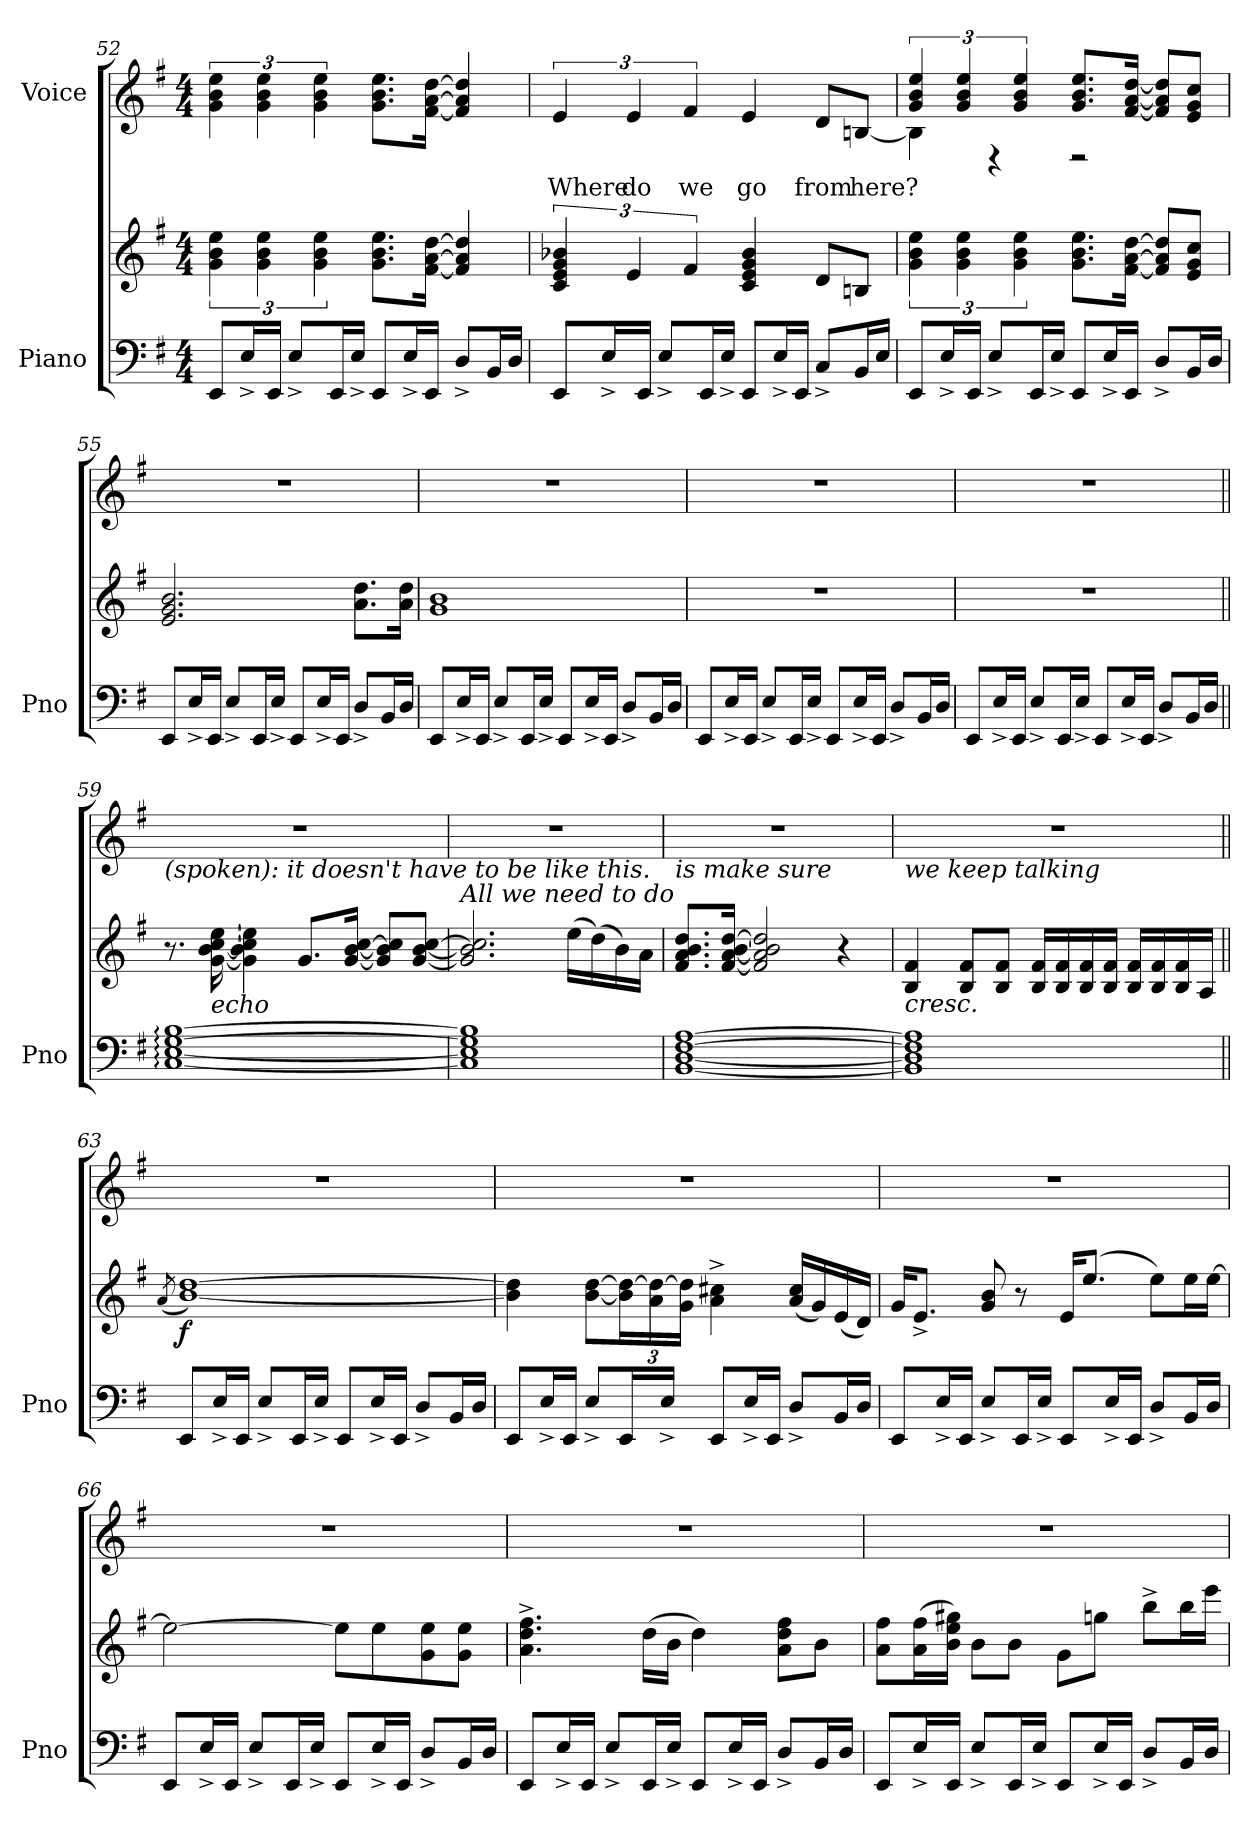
**kern	**kern	**dynam	**kern	**text
*part2	*part2	*part2	*part1	*part1
*staff3	*staff2	*staff2/3	*staff1	*staff1
*I"Piano	*	*	*I"Voice	*
*I'Pno	*	*	*	*
*clefF4	*clefG2	*	*clefG2	*
*k[f#]	*k[f#]	*	*k[f#]	*
*M4/4	*M4/4	*	*M4/4	*
=52	=52	=52	=52	=52
8EE/L	6g\ 6b\ 6ee\	.	6g\ 6b\ 6ee\	.
16E^/L	.	.	.	.
.	6g\ 6b\ 6ee\	.	6g\ 6b\ 6ee\	.
16EE/JJ	.	.	.	.
8E^/L	.	.	.	.
.	6g\ 6b\ 6ee\	.	6g\ 6b\ 6ee\	.
16EE/L	.	.	.	.
16E^/JJ	.	.	.	.
8EE/L	8.g\ 8.b\ 8.ee\L	.	8.g\ 8.b\ 8.ee\L	.
16E^/L	.	.	.	.
16EE/JJ	[16f#\ [16a\ [16dd\Jk	.	[16f#\ [16a\ [16dd\Jk	.
8D^/L	4f#/] 4a/] 4dd/]	.	4f#/] 4a/] 4dd/]	.
16BB/L	.	.	.	.
16D/JJ	.	.	.	.
!!LO:LB:g=z
=53	=53	=53	=53	=53
!	!	!	!	!LO:LY:b
8EE/L	6c/ 6e/ 6g/ 6b-X/	.	6e/	Where
16E^/L	.	.	.	.
!	!	!	!	!LO:LY:b
.	6e/	.	6e/	do
16EE/JJ	.	.	.	.
8E^/L	.	.	.	.
!	!	!	!	!LO:LY:b
.	6f#/	.	6f#/	we
16EE/L	.	.	.	.
16E^/JJ	.	.	.	.
!	!	!	!	!LO:LY:b
8EE/L	4c/ 4e/ 4g/ 4b-/	.	4e/	go
16E^/L	.	.	.	.
16EE/JJ	.	.	.	.
!	!	!	!	!LO:LY:b
8C^/L	8d/L	.	8d/L	from
!	!	!	!	!LO:LY:b
16BB/L	8Bn/J	.	[8Bn/J	here?
16E/JJ	.	.	.	.
=54	=54	=54	=54	=54
*	*	*	*^	*
8EE/L	6g\ 6b\ 6ee\	.	4B\]	6g/ 6b/ 6ee/	.
16E^/L	.	.	.	.	.
.	6g\ 6b\ 6ee\	.	.	6g/ 6b/ 6ee/	.
16EE/JJ	.	.	.	.	.
8E^/L	.	.	4rD	.	.
.	6g\ 6b\ 6ee\	.	.	6g/ 6b/ 6ee/	.
16EE/L	.	.	.	.	.
16E^/JJ	.	.	.	.	.
8EE/L	8.g\ 8.b\ 8.ee\L	.	2rD	8.g/ 8.b/ 8.ee/L	.
16E^/L	.	.	.	.	.
16EE/JJ	[16f#\ [16a\ [16dd\Jk	.	.	[16f#/ [16a/ [16dd/Jk	.
8D^/L	8f#/] 8a/] 8dd/]L	.	.	8f#/] 8a/] 8dd/]L	.
16BB/L	8e/ 8g/ 8cc/J	.	.	8e/ 8g/ 8cc/J	.
16D/JJ	.	.	.	.	.
*	*	*	*v	*v	*
=55	=55	=55	=55	=55
8EE/L	2.e/ 2.g/ 2.b/	.	1r	.
16E^/L	.	.	.	.
16EE/JJ	.	.	.	.
8E^/L	.	.	.	.
16EE/L	.	.	.	.
16E^/JJ	.	.	.	.
8EE/L	.	.	.	.
16E^/L	.	.	.	.
16EE/JJ	.	.	.	.
8D^/L	8.a\ 8.dd\L	.	.	.
16BB/L	.	.	.	.
16D/JJ	16a\ 16dd\Jk	.	.	.
!!LO:LB:g=z
=56	=56	=56	=56	=56
8EE/L	1g 1b	.	1r	.
16E^/L	.	.	.	.
16EE/JJ	.	.	.	.
8E^/L	.	.	.	.
16EE/L	.	.	.	.
16E^/JJ	.	.	.	.
8EE/L	.	.	.	.
16E^/L	.	.	.	.
16EE/JJ	.	.	.	.
8D^/L	.	.	.	.
16BB/L	.	.	.	.
16D/JJ	.	.	.	.
=57	=57	=57	=57	=57
8EE/L	1r	.	1r	.
16E^/L	.	.	.	.
16EE/JJ	.	.	.	.
8E^/L	.	.	.	.
16EE/L	.	.	.	.
16E^/JJ	.	.	.	.
8EE/L	.	.	.	.
16E^/L	.	.	.	.
16EE/JJ	.	.	.	.
8D^/L	.	.	.	.
16BB/L	.	.	.	.
16D/JJ	.	.	.	.
=58	=58	=58	=58	=58
8EE/L	1r	.	1r	.
16E^/L	.	.	.	.
16EE/JJ	.	.	.	.
8E^/L	.	.	.	.
16EE/L	.	.	.	.
16E^/JJ	.	.	.	.
8EE/L	.	.	.	.
16E^/L	.	.	.	.
16EE/JJ	.	.	.	.
8D^/L	.	.	.	.
16BB/L	.	.	.	.
16D/JJ	.	.	.	.
!!LO:PB:g=z
=59||	=59||	=59||	=59||	=59||
!	!	!	!LO:TX:b:i:t=(spoken)&colon; it doesn't have to be like this.	!
[1C: [1E: [1G: [1B:	8.r	.	1r	.
!	!LO:TX:b:i:t=echo	!	!	!
.	[16g\ [16b\ [16cc\ [16ee\	.	.	.
.	4g\] 4b\] 4cc\] 4ee\]	.	.	.
.	8.g/L	.	.	.
.	[16g/ [16b/ [16cc/Jk	.	.	.
.	8g/] 8b/] 8cc/]L	.	.	.
.	[8g/ [8b/ [8cc/J	.	.	.
=60	=60	=60	=60	=60
!	!	!	!LO:TX:b:i:t=All we need to do	!
1C] 1E] 1G] 1B]	2.g/] 2.b/] 2.cc/]	.	1r	.
.	(>16ee\LL	.	.	.
.	(>16dd\)	.	.	.
.	16b\)	.	.	.
.	16a\JJ	.	.	.
=61	=61	=61	=61	=61
!	!	!	!LO:TX:b:i:t=is make sure	!
[1BB [1D [1F# [1A	8.f#/ 8.a/ 8.b/ 8.dd/L	.	1r	.
.	[16f#/ [16a/ [16b/ [16dd/Jk	.	.	.
.	2f#/] 2a/] 2b/] 2dd/]	.	.	.
.	4r	.	.	.
!!LO:LB:g=z
=62	=62	=62	=62	=62
!	!	!	!LO:TX:b:i:t=we keep talking	!
!	!LO:TX:b:i:t=cresc.	!	!	!
1BB] 1D] 1F#] 1A]	4B/ 4f#/	.	1r	.
.	8B/ 8f#/L	.	.	.
.	8B/ 8f#/J	.	.	.
.	16B/ 16f#/LL	.	.	.
.	16B/ 16f#/	.	.	.
.	16B/ 16f#/	.	.	.
.	16B/ 16f#/JJ	.	.	.
.	16B/ 16f#/LL	.	.	.
.	16B/ 16f#/	.	.	.
.	16B/ 16f#/	.	.	.
.	16A/JJ	.	.	.
=63||	=63||	=63||	=63||	=63||
.	(<8qa/	.	.	.
!	!	!LO:DY:b	!	!
8EE/L	[1b [1dd)	f	1r	.
16E^/L	.	.	.	.
16EE/JJ	.	.	.	.
8E^/L	.	.	.	.
16EE/L	.	.	.	.
16E^/JJ	.	.	.	.
8EE/L	.	.	.	.
16E^/L	.	.	.	.
16EE/JJ	.	.	.	.
8D^/L	.	.	.	.
16BB/L	.	.	.	.
16D/JJ	.	.	.	.
=64	=64	=64	=64	=64
8EE/L	4b\] 4dd\]	.	1r	.
16E^/L	.	.	.	.
16EE/JJ	.	.	.	.
8E^/L	[8b\ [8dd\L	.	.	.
*	*Xbrackettup	*	*	*
16EE/L	24b\] 24dd\_L	.	.	.
.	24a\ 24dd\_	.	.	.
16E^/JJ	.	.	.	.
.	24g\ 24dd\]JJ	.	.	.
8EE/L	4a\^ 4cc#X\^	.	.	.
16E^/L	.	.	.	.
16EE/JJ	.	.	.	.
8D^/L	(<16a/ 16cc#/LL	.	.	.
.	16g/)	.	.	.
16BB/L	(<16e/	.	.	.
16D/JJ	16d/JJ)	.	.	.
!!LO:LB:g=z
=65	=65	=65	=65	=65
8EE/L	16g/KL	.	1r	.
.	8.e^/J	.	.	.
16E^/L	.	.	.	.
16EE/JJ	.	.	.	.
8E^/L	8g/ 8b/	.	.	.
16EE/L	8r	.	.	.
16E^/JJ	.	.	.	.
8EE/L	16e/KL	.	.	.
.	(>8.ee/J	.	.	.
16E^/L	.	.	.	.
16EE/JJ	.	.	.	.
8D^/L	8ee\L)	.	.	.
16BB/L	16ee\L	.	.	.
16D/JJ	[16ee\JJ	.	.	.
=66	=66	=66	=66	=66
8EE/L	2ee\_	.	1r	.
16E^/L	.	.	.	.
16EE/JJ	.	.	.	.
8E^/L	.	.	.	.
16EE/L	.	.	.	.
16E^/JJ	.	.	.	.
8EE/L	8ee\L]	.	.	.
16E^/L	8ee\	.	.	.
16EE/JJ	.	.	.	.
8D^/L	8g\ 8ee\	.	.	.
16BB/L	8g\ 8ee\J	.	.	.
16D/JJ	.	.	.	.
=67	=67	=67	=67	=67
8EE/L	4.a\^ 4.dd\^ 4.ff#\^	.	1r	.
16E^/L	.	.	.	.
16EE/JJ	.	.	.	.
8E^/L	.	.	.	.
16EE/L	(>16dd\LL	.	.	.
16E^/JJ	16b\JJ	.	.	.
8EE/L	4dd\)	.	.	.
16E^/L	.	.	.	.
16EE/JJ	.	.	.	.
8D^/L	8a\ 8dd\ 8ff#\L	.	.	.
16BB/L	8b\J	.	.	.
16D/JJ	.	.	.	.
!!LO:LB:g=z
=68	=68	=68	=68	=68
8EE/L	8a\ 8ff#\L	.	1r	.
16E^/L	(>16a\ 16ff#\L	.	.	.
16EE/JJ	16b\ 16ee\ 16gg#X\JJ)	.	.	.
8E^/L	8b\L	.	.	.
16EE/L	8b\J	.	.	.
16E^/JJ	.	.	.	.
8EE/L	8g\L	.	.	.
16E^/L	8ggn\J	.	.	.
16EE/JJ	.	.	.	.
8D^/L	8bb^\L	.	.	.
16BB/L	16bb\L	.	.	.
16D/JJ	16eee\JJ	.	.	.
=	=	=	=	=
*-	*-	*-	*-	*-
